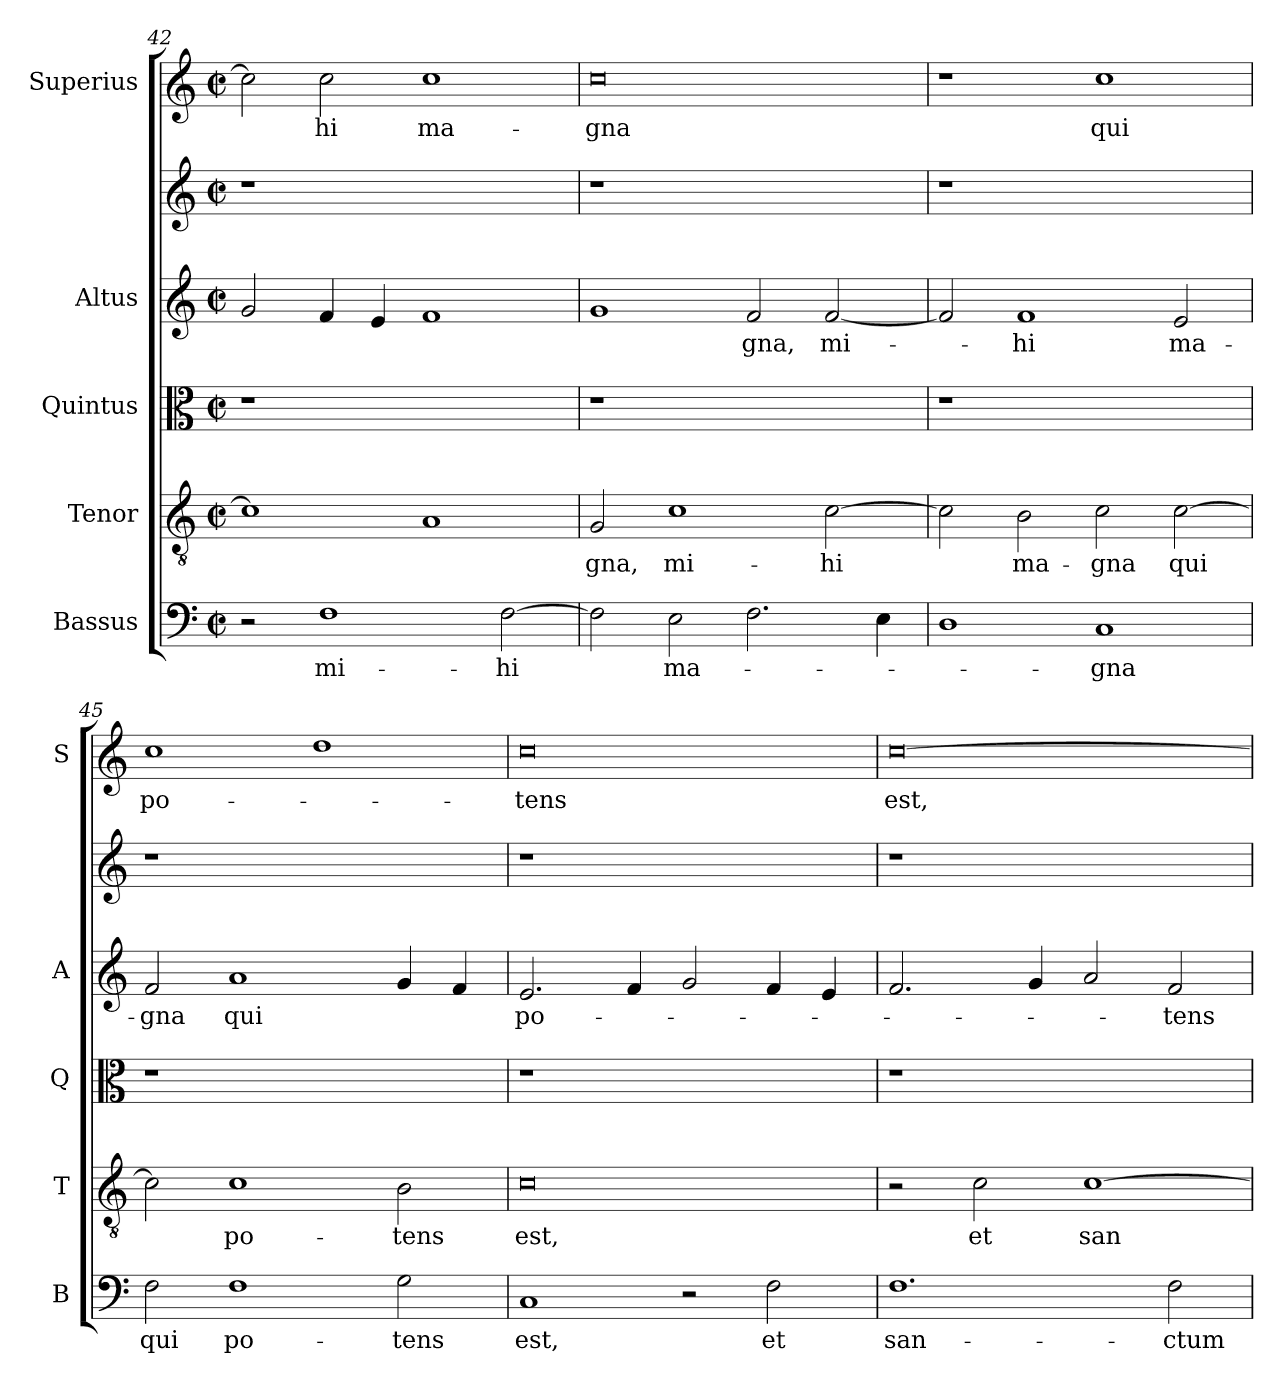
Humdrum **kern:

**kern	**text	**kern	**text	**kern	**kern	**text	**kern	**kern	**text
*part6	*part6	*part5	*part5	*part4	*part3	*part3	*part2	*part1	*part1
*staff6	*staff6	*staff5	*staff5	*staff4	*staff3	*staff3	*staff2	*staff1	*staff1
*I"Bassus	*	*I"Tenor	*	*I"Quintus	*I"Altus	*	*	*I"Superius	*
*I'B	*	*I'T	*	*I'Q	*I'A	*	*	*I'S	*
*clefF4	*	*clefGv2	*	*clefC3	*clefG2	*	*clefG2	*clefG2	*
*k[]	*	*k[]	*	*k[]	*k[]	*	*k[]	*k[]	*
*C:	*	*C:	*	*C:	*C:	*	*C:	*C:	*
*M2/2	*	*M2/2	*	*M2/2	*M2/2	*	*M2/2	*M2/2	*
*met(c|)	*	*met(c|)	*	*met(c|)	*met(c|)	*	*met(c|)	*met(c|)	*
=42	=42	=42	=42	=42	=42	=42	=42	=42	=42
2r	.	1c]	.	1r	2g/	.	1r	2cc\]	.
!	!LO:LY:b	!	!	!	!	!	!	!	!LO:LY:b
1F	mi-	.	.	.	4f/	.	.	2cc\	-hi
.	.	.	.	.	4e/	.	.	.	.
!	!	!	!	!	!	!	!	!	!LO:LY:b
.	.	1A	.	1ryy	1f	.	1ryy	1cc	ma-
!	!LO:LY:b	!	!	!	!	!	!	!	!
[2F\	-hi	.	.	.	.	.	.	.	.
=43	=43	=43	=43	=43	=43	=43	=43	=43	=43
!	!	!	!LO:LY:b	!	!	!	!	!	!LO:LY:b
2F\]	.	2G/	-gna,	1r	1g	.	1r	0cc	-gna
!	!LO:LY:b	!	!LO:LY:b	!	!	!	!	!	!
2E\	ma-	1c	mi-	.	.	.	.	.	.
!	!	!	!	!	!	!LO:LY:b	!	!	!
2.F\	.	.	.	1ryy	2f/	-gna,	1ryy	.	.
!	!	!	!LO:LY:b	!	!	!LO:LY:b	!	!	!
.	.	[2c\	-hi	.	[2f/	mi-	.	.	.
4E\	.	.	.	.	.	.	.	.	.
=44	=44	=44	=44	=44	=44	=44	=44	=44	=44
1D	.	2c\]	.	1r	2f/]	.	1r	1r	.
!	!	!	!LO:LY:b	!	!	!LO:LY:b	!	!	!
.	.	2B\	ma-	.	1f	-hi	.	.	.
!	!LO:LY:b	!	!LO:LY:b	!	!	!	!	!	!LO:LY:b
1C	-gna	2c\	-gna	1ryy	.	.	1ryy	1cc	qui
!	!	!	!LO:LY:b	!	!	!LO:LY:b	!	!	!
.	.	[2c\	qui	.	2e/	ma-	.	.	.
=45	=45	=45	=45	=45	=45	=45	=45	=45	=45
!	!LO:LY:b	!	!	!	!	!LO:LY:b	!	!	!LO:LY:b
2F\	qui	2c\]	.	1r	2f/	-gna	1r	1cc	po-
!	!LO:LY:b	!	!LO:LY:b	!	!	!LO:LY:b	!	!	!
1F	po-	1c	po-	.	1a	qui	.	.	.
.	.	.	.	1ryy	.	.	1ryy	1dd	.
!	!LO:LY:b	!	!LO:LY:b	!	!	!	!	!	!
2G\	-tens	2B\	-tens	.	4g/	.	.	.	.
.	.	.	.	.	4f/	.	.	.	.
!!LO:LB:g=z
=46	=46	=46	=46	=46	=46	=46	=46	=46	=46
!	!LO:LY:b	!	!LO:LY:b	!	!	!LO:LY:b	!	!	!LO:LY:b
1C	est,	0c	est,	1r	2.e/	po-	1r	0cc	-tens
.	.	.	.	.	4f/	.	.	.	.
2r	.	.	.	1ryy	2g/	.	1ryy	.	.
!	!LO:LY:b	!	!	!	!	!	!	!	!
2F\	et	.	.	.	4f/	.	.	.	.
.	.	.	.	.	4e/	.	.	.	.
=47	=47	=47	=47	=47	=47	=47	=47	=47	=47
!	!LO:LY:b	!	!	!	!	!	!	!	!LO:LY:b
1.F	san-	2r	.	1r	2.f/	.	1r	[0cc	est,
!	!	!	!LO:LY:b	!	!	!	!	!	!
.	.	2c\	et	.	.	.	.	.	.
.	.	.	.	.	4g/	.	.	.	.
!	!	!	!LO:LY:b	!	!	!	!	!	!
.	.	[1c	san-	1ryy	2a/	.	1ryy	.	.
!	!LO:LY:b	!	!	!	!	!LO:LY:b	!	!	!
2F\	-ctum	.	.	.	2f/	-tens	.	.	.
=	=	=	=	=	=	=	=	=	=
*-	*-	*-	*-	*-	*-	*-	*-	*-	*-
